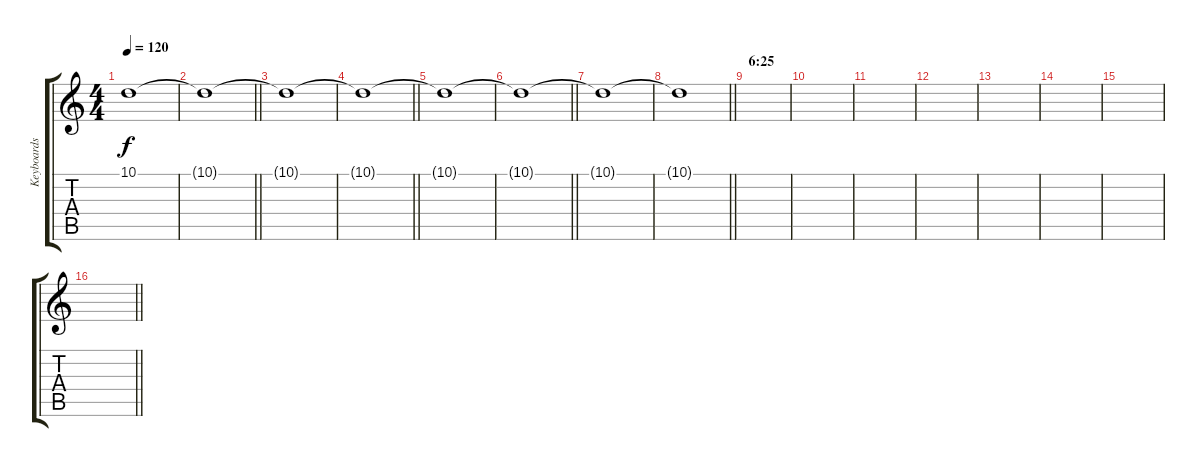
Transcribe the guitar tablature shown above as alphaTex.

\track ("Keyboards 2" "Keyboards ") {instrument pad2warm}
\staff {score tabs}
\tuning (E4 B3 G3 D3 A2 E2) {hide}
\ts (4 4)
\tempo 120
\clef g2
\ks c
10.1{t}.1{dy f} |
\barLineRight lightlight
10.1{t}.1 |
10.1{t}.1 |
\barLineRight lightlight
10.1{t}.1 |
10.1{t}.1 |
\barLineRight lightlight
10.1{t}.1 |
10.1{t}.1 |
\barLineRight lightlight
10.1{t}.1 |
\section ("" "6:25")
|
|
|
|
|
|
|
\barLineRight lightlight
